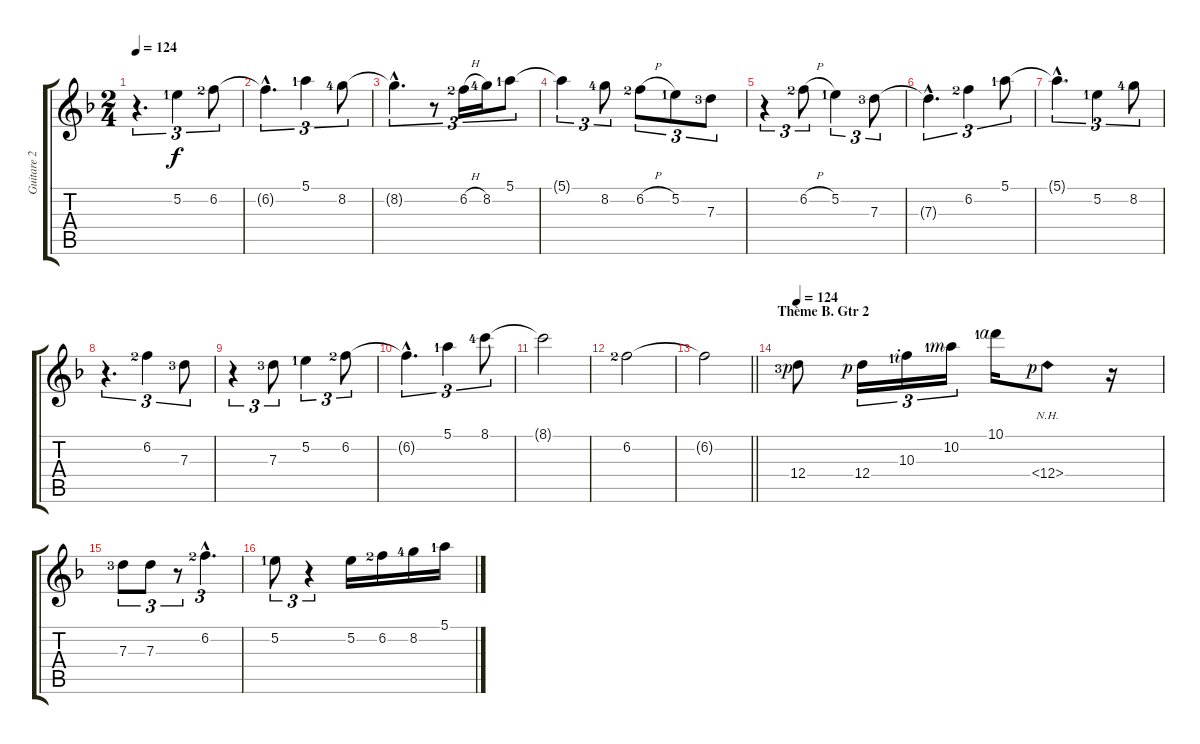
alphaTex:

\track ("Guitare 2" "Guitare 2") {instrument acousticguitarnylon}
\staff {score tabs}
\tuning (E4 B3 G3 D3 A2 E2) {hide}
\ts (2 4)
\tempo 124
\clef g2
\ks dminor
r.4{d tu (3 2) dy f} 5.2{lf 2}.4{tu (3 2)} 6.2{lf 3}.8{tu (3 2)} |
6.2{hac t}.4{d tu (3 2)} 5.1{lf 2}.4{tu (3 2)} 8.2{lf 5}.8{tu (3 2)} |
8.2{hac t}.4{d tu (3 2)} r.8{tu (3 2)} 6.2{h lf 3}.16{tu (3 2)} 8.2{lf 5}.16{tu (3 2)} 5.1{lf 2}.8{tu (3 2)} |
5.1{t}.4{tu (3 2)} 8.2{lf 5}.8{tu (3 2)} 6.2{h lf 3}.8{tu (3 2)} 5.2{lf 2}.8{tu (3 2)} 7.3{lf 4}.8{tu (3 2)} |
r.4{tu (3 2)} 6.2{h lf 3}.8{tu (3 2)} 5.2{lf 2}.4{tu (3 2)} 7.3{lf 4}.8{tu (3 2)} |
7.3{hac t}.4{d tu (3 2)} 6.2{lf 3}.4{tu (3 2)} 5.1{lf 2}.8{tu (3 2)} |
5.1{hac t}.4{d tu (3 2)} 5.2{lf 2}.4{tu (3 2)} 8.2{lf 5}.8{tu (3 2)} |
r.4{d tu (3 2)} 6.2{lf 3}.4{tu (3 2)} 7.3{lf 4}.8{tu (3 2)} |
r.4{tu (3 2)} 7.3{lf 4}.8{tu (3 2)} 5.2{lf 2}.4{tu (3 2)} 6.2{lf 3}.8{tu (3 2)} |
6.2{hac t}.4{d tu (3 2)} 5.1{lf 2}.4{tu (3 2)} 8.1{lf 5}.8{tu (3 2)} |
8.1{t}.2 |
6.2{lf 3}.2 |
\barLineRight lightlight
6.2{t}.2 |
\section ("" "Thème B. Gtr 2")
\tempo 124
12.4{lf 4 rf 1}.8{volume 14 balance 5 instrument acousticguitarnylon} 12.4{rf 1}.16{tu (3 2)} 10.3{lf 2 rf 2}.16{tu (3 2)} 10.2{lf 2 rf 3}.16{tu (3 2)} 10.1{lf 2 rf 4}.16 12.4{nh rf 1}.8 r.16 |
7.3{lf 4}.8{tu (3 2)} 7.3.8{tu (3 2)} r.8{tu (3 2)} 6.2{hac lf 3}.4{d tu (3 2)} |
5.2{lf 2}.8{tu (3 2)} r.4{tu (3 2)} 5.2.16 6.2{lf 3}.16 8.2{lf 5}.16 5.1{lf 2}.16
